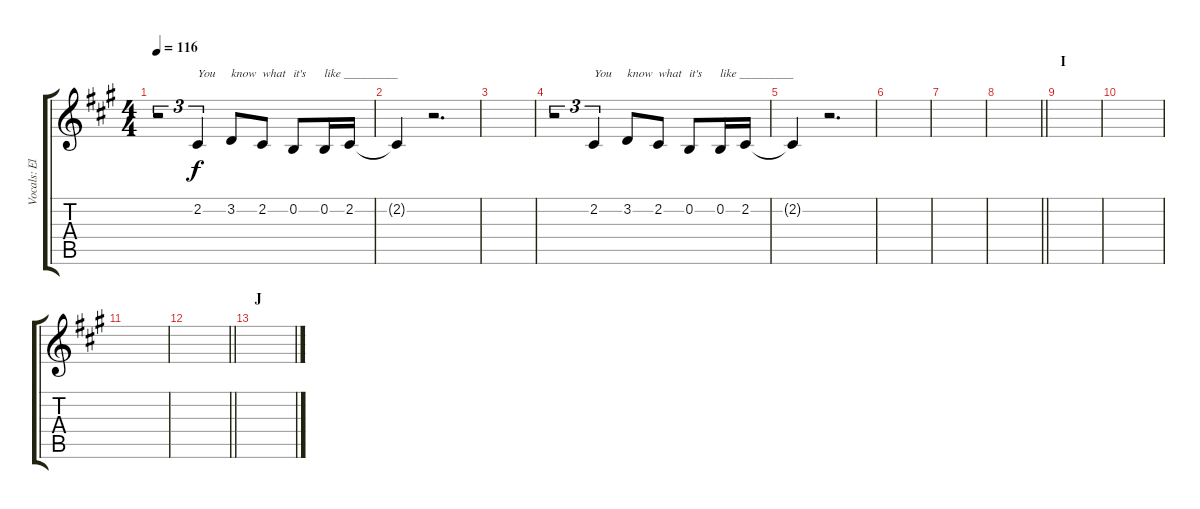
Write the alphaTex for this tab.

\track ("Vocals: Ellen" "Vocals: El") {instrument choiraahs}
\staff {score tabs}
\tuning (E4 B3 G3 D3 A2 E2) {hide}
\ts (4 4)
\tempo 116
\clef g2
\ks a
r.2{tu (3 2) dy f} 2.2.4{tu (3 2) txt "You"} 3.2.8{txt "know"} 2.2.8{txt "what"} 0.2.8{txt "it's"} 0.2.16{txt "like _________"} 2.2.16 |
2.2{t}.4 r.2{d} |
|
r.2{tu (3 2)} 2.2.4{tu (3 2) txt "You"} 3.2.8{txt "know"} 2.2.8{txt "what"} 0.2.8{txt "it's"} 0.2.16{txt "like _________"} 2.2.16 |
2.2{t}.4 r.2{d} |
|
|
\barLineRight lightlight
|
\section ("" "I")
|
|
|
\barLineRight lightlight
|
\section ("" "J")
